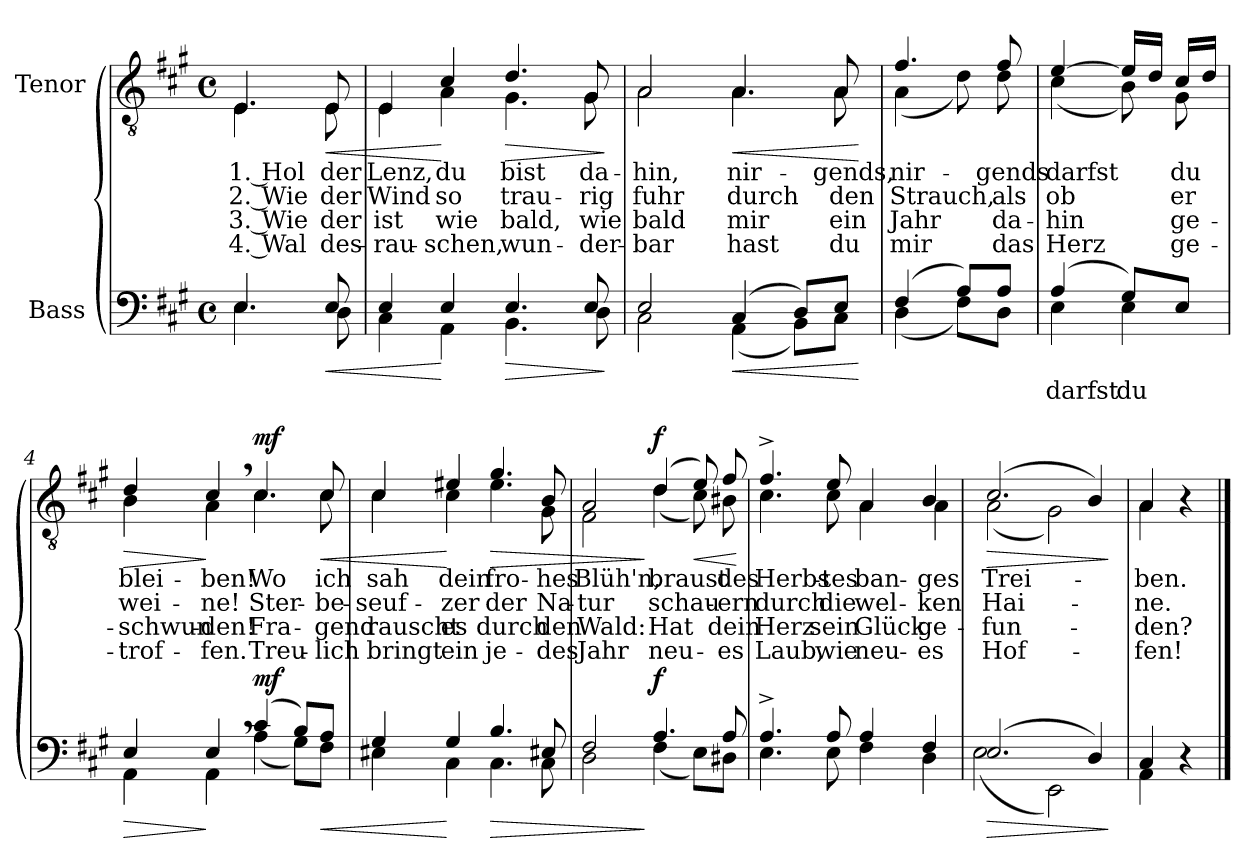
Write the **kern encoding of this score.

**kern	**text	**dynam	**kern	**text	**text	**text	**text	**dynam
*part2	*part2	*part2	*part1	*part1	*part1	*part1	*part1	*part1
*staff2	*staff2	*staff2	*staff1	*staff1	*staff1	*staff1	*staff1	*staff1
*I"Bass	*	*	*I"Tenor	*	*	*	*	*
*clefF4	*	*	*clefGv2	*	*	*	*	*
*k[f#c#g#]	*	*	*k[f#c#g#]	*	*	*	*	*
*M4/4	*	*	*M4/4	*	*	*	*	*
*met(c)	*	*	*met(c)	*	*	*	*	*
=	=	=	=	=	=	=	=	=
*^	*	*	*	*	*	*	*	*
!	!	!	!	!LO:TX:a:B:t=Mäßig	!	!	!	!	!
!	!	!	!	!	!LO:LY:b	!LO:LY:b	!LO:LY:b	!LO:LY:b	!
*	*	*	*	*^	*	*	*	*	*
4.E/	4.E\	.	.	4.E/	4.E\	1. Hol	2. Wie	3. Wie	4. Wal	.
!	!	!	!LO:HP:b	!	!	!LO:LY:b	!LO:LY:b	!LO:LY:b	!LO:LY:b	!LO:HP:b
8E/	8D\	.	<	8E/	8E\	-der	der	-der	-des-	<
=1	=1	=1	=1	=1	=1	=1	=1	=1	=1	=1
!	!	!	!	!	!	!LO:LY:b	!LO:LY:b	!LO:LY:b	!LO:LY:b	!
4E/	4C#\	.	.	4E/	4E\	Lenz,	Wind	ist	-rau-	.
!	!	!	!	!	!	!LO:LY:b	!LO:LY:b	!LO:LY:b	!LO:LY:b	!
4E/	4AA\	.	[	4c#/	4A\	du	so	wie	-schen,	[
!	!	!	!LO:HP:b	!	!	!LO:LY:b	!LO:LY:b	!LO:LY:b	!LO:LY:b	!LO:HP:b
4.E/	4.BB\	.	>	4.d/	4.G#\	bist	trau-	bald,	wun-	>
!	!	!	!	!	!	!LO:LY:b	!LO:LY:b	!LO:LY:b	!LO:LY:b	!
8E/	8D\	.	.	8G#/	8G#\	da-	-rig	wie	-der-	.
*v	*v	*	*	*	*	*	*	*	*	*
*	*	*	*v	*v	*	*	*	*	*
.	.	]	.	.	.	.	.	]
=2	=2	=2	=2	=2	=2	=2	=2	=2
*^	*	*	*	*	*	*	*	*
!	!	!	!	!	!LO:LY:b	!LO:LY:b	!LO:LY:b	!LO:LY:b	!
*	*	*	*	*^	*	*	*	*	*
2E/	2C#\	.	.	2A/	2A\	-hin,	fuhr	bald	-bar	.
!	!	!	!LO:HP:b	!	!	!LO:LY:b	!LO:LY:b	!LO:LY:b	!LO:LY:b	!LO:HP:b
(4C#/	(4AA\	.	<	4.A/	4.A\	nir-	durch	mir	hast	<
8D/L)	8BB\L)	.	.	.	.	.	.	.	.	.
!	!	!	!	!	!	!LO:LY:b	!LO:LY:b	!LO:LY:b	!LO:LY:b	!
8E/J	8C#\J	.	.	8A/	8A\	-gends,	den	ein	du	.
*v	*v	*	*	*	*	*	*	*	*	*
*	*	*	*v	*v	*	*	*	*	*
.	.	[	.	.	.	.	.	[
=3	=3	=3	=3	=3	=3	=3	=3	=3
*^	*	*	*	*	*	*	*	*
!	!	!	!	!	!LO:LY:b	!LO:LY:b	!LO:LY:b	!LO:LY:b	!
*	*	*	*	*^	*	*	*	*	*
(4F#/	(4D\	.	.	4.f#/	(4A\	nir-	Strauch,	Jahr	mir	.
8A/L)	8F#\L)	.	.	.	8d\)	.	.	.	.	.
!	!	!	!	!	!	!LO:LY:b	!LO:LY:b	!LO:LY:b	!LO:LY:b	!
8A/J	8D\J	.	.	8f#/	8d\	-gends	als	da-	das	.
!!LO:LB:g=z	!!
=3X1	=3X1	=3X1	=3X1	=3X1	=3X1	=3X1	=3X1	=3X1	=3X1	=3X1
!	!	!LO:LY:b	!	!	!	!LO:LY:b	!LO:LY:b	!LO:LY:b	!LO:LY:b	!
(4A/	4E\	darfst	.	[4e/	(4c#\	darfst	ob	-hin	Herz	.
!	!	!LO:LY:b	!	!	!	!	!	!	!	!
8G#/L)	4E\	du	.	16e/LL]	8B\)	.	.	.	.	.
.	.	.	.	16d/JJ	.	.	.	.	.	.
!	!	!	!	!	!	!LO:LY:b	!LO:LY:b	!LO:LY:b	!LO:LY:b	!
8E/J	.	.	.	16c#/LL	8G#\	du	er	ge-	ge-	.
.	.	.	.	16d/JJ	.	.	.	.	.	.
=4	=4	=4	=4	=4	=4	=4	=4	=4	=4	=4
!	!	!	!LO:HP:b	!	!	!LO:LY:b	!LO:LY:b	!LO:LY:b	!LO:LY:b	!LO:HP:b
4E/	4AA\	.	>	4d/	4B\	blei-	wei-	-schwun-	-trof-	>
!	!	!	!	!	!	!LO:LY:b	!LO:LY:b	!LO:LY:b	!LO:LY:b	!
4E,/	4AA\	.	]	4c#,/	4A\	-ben!	-ne!	-den!	-fen.	]
!	!	!	!LO:DY:a	!	!	!LO:LY:b	!LO:LY:b	!LO:LY:b	!LO:LY:b	!LO:DY:a
(4c#/	(4A\	.	mf	4.c#/	4.c#\	Wo	Ster-	Fra-	Treu-	mf
8B/L)	8G#\L)	.	.	.	.	.	.	.	.	.
!	!	!	!LO:HP:b	!	!	!LO:LY:b	!LO:LY:b	!LO:LY:b	!LO:LY:b	!LO:HP:b
8A/J	8F#\J	.	<	8c#/	8c#\	ich	-be-	-gend	-lich	<
=5	=5	=5	=5	=5	=5	=5	=5	=5	=5	=5
!	!	!	!	!	!	!LO:LY:b	!LO:LY:b	!LO:LY:b	!LO:LY:b	!
4G#/	4E#X\	.	.	4c#/	4c#\	sah	-seuf-	rauscht	bringt	.
!	!	!	!	!	!	!LO:LY:b	!LO:LY:b	!LO:LY:b	!LO:LY:b	!
4G#/	4C#\	.	[	4e#X/	4c#\	dein	-zer	es	ein	[
!	!	!	!LO:HP:b	!	!	!LO:LY:b	!LO:LY:b	!LO:LY:b	!LO:LY:b	!LO:HP:b
4.B/	4.C#\	.	>	4.g#/	4.e#\	fro-	der	durch	je-	>
!	!	!	!	!	!	!LO:LY:b	!LO:LY:b	!LO:LY:b	!LO:LY:b	!
8E#X/	8C#\	.	.	8B/	8G#\	-hes	Na-	den	-des	.
!!LO:LB:g=z	!!
=6	=6	=6	=6	=6	=6	=6	=6	=6	=6	=6
!	!	!	!	!	!	!LO:LY:b	!LO:LY:b	!LO:LY:b	!LO:LY:b	!
2F#/	2D\	.	.	2A/	2F#\	Blüh'n,	-tur	Wald:	Jahr	.
!	!	!	!LO:DY:n=1:a	!	!	!LO:LY:b	!LO:LY:b	!LO:LY:b	!LO:LY:b	!LO:DY:n=1:a
4.A/	(4F#\	.	] f	(4d/	(4d\	braust	schau-	Hat	neu-	] f
!	!	!	!	!	!	!	!	!	!	!LO:HP:b
.	8E\L)	.	.	8e/)	8c#\)	.	.	.	.	<
!	!	!	!	!	!	!LO:LY:b	!LO:LY:b	!LO:LY:b	!LO:LY:b	!
8A/	8D#X\J	.	.	8f#/	8B#X\	des	-ern	dein	-es	.
*v	*v	*	*	*	*	*	*	*	*	*
*	*	*	*v	*v	*	*	*	*	*
.	.	.	.	.	.	.	.	[
=7	=7	=7	=7	=7	=7	=7	=7	=7
*^	*	*	*	*	*	*	*	*
!	!	!	!	!	!LO:LY:b	!LO:LY:b	!LO:LY:b	!LO:LY:b	!
*	*	*	*	*^	*	*	*	*	*
4.A^/	4.E\	.	.	4.f#^/	4.c#\	Herbs-	durch	Herz	Laub,	.
!	!	!	!	!	!	!LO:LY:b	!LO:LY:b	!LO:LY:b	!LO:LY:b	!
8A/	8E\	.	.	8e/	8c#\	-tes	die	sein	wie	.
!	!	!	!	!	!	!LO:LY:b	!LO:LY:b	!LO:LY:b	!LO:LY:b	!
4A/	4F#\	.	.	4A/	4A\	ban-	wel-	Glück	neu-	.
!	!	!	!	!	!	!LO:LY:b	!LO:LY:b	!LO:LY:b	!LO:LY:b	!
4F#/	4D\	.	.	4B/	4A\	-ges	-ken	ge-	-es	.
=8	=8	=8	=8	=8	=8	=8	=8	=8	=8	=8
!	!	!	!LO:HP:b	!	!	!LO:LY:b	!LO:LY:b	!LO:LY:b	!LO:LY:b	!LO:HP:b
(2.E/	(2E\	.	>	(2.c#/	(2A\	Trei-	Hai-	-fun-	Hof-	>
.	2EE\)	.	.	.	2G#\)	.	.	.	.	.
4D/)	.	.	.	4B/)	.	.	.	.	.	.
*v	*v	*	*	*	*	*	*	*	*	*
*	*	*	*v	*v	*	*	*	*	*
.	.	]	.	.	.	.	.	]
=9	=9	=9	=9	=9	=9	=9	=9	=9
*^	*	*	*	*	*	*	*	*
!	!	!	!	!	!LO:LY:b	!LO:LY:b	!LO:LY:b	!LO:LY:b	!
*	*	*	*	*^	*	*	*	*	*
4C#/	4AA\	.	.	4A/	4A\	-ben.	-ne.	-den?	-fen!	.
4r	4ryy	.	.	4r	4ryy	.	.	.	.	.
*v	*v	*	*	*	*	*	*	*	*	*
*	*	*	*v	*v	*	*	*	*	*
==	==	==	==	==	==	==	==	==
*-	*-	*-	*-	*-	*-	*-	*-	*-
